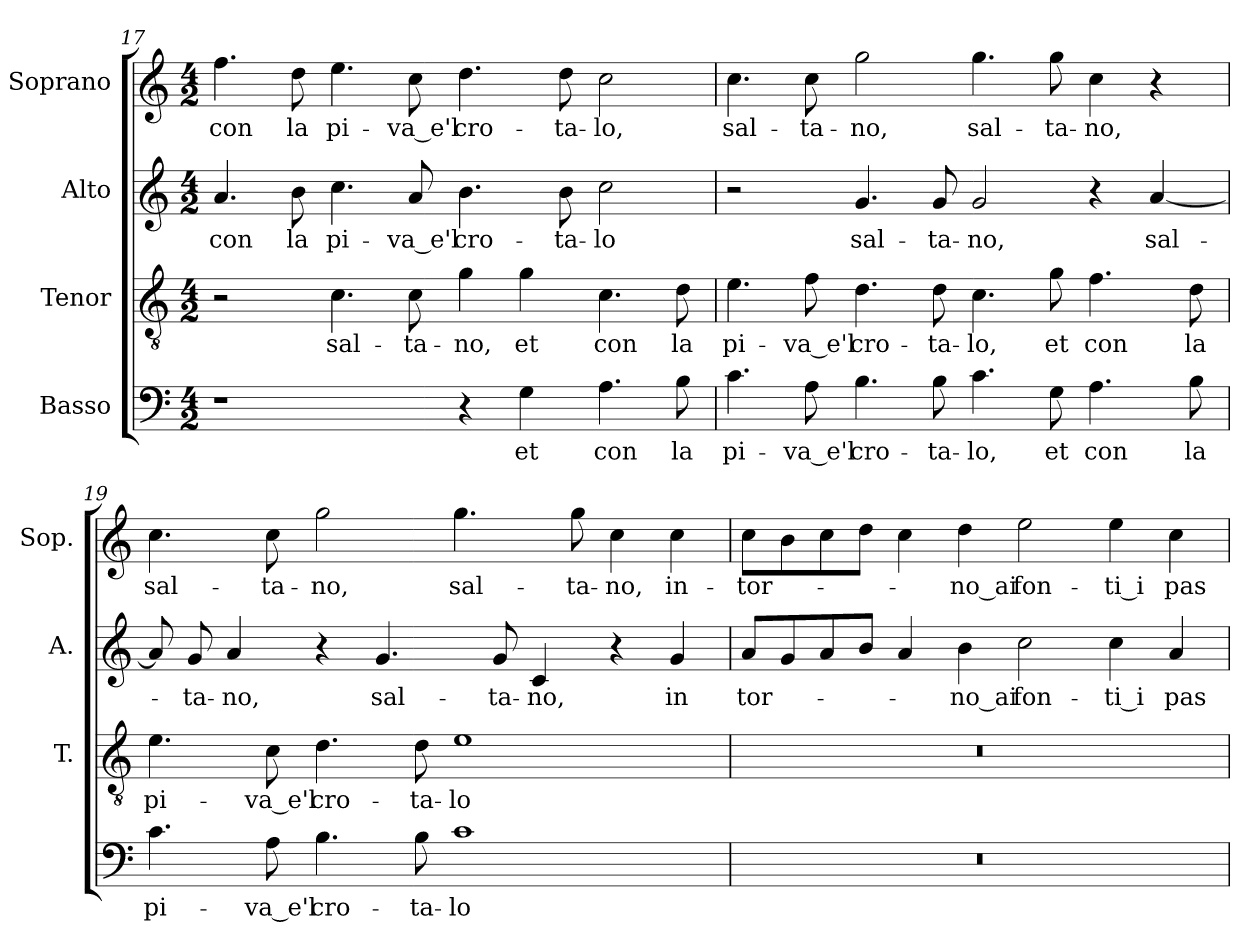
**kern	**text	**kern	**text	**kern	**text	**kern	**text
*part4	*part4	*part3	*part3	*part2	*part2	*part1	*part1
*staff4	*staff4	*staff3	*staff3	*staff2	*staff2	*staff1	*staff1
*I"Basso	*	*I"Tenor	*	*I"Alto	*	*I"Soprano	*
*	*	*I'T.	*	*I'A.	*	*I'Sop.	*
!!LO:LB:g=z
*clefF4	*	*clefGv2	*	*clefG2	*	*clefG2	*
*	*	*ITrd7c12	*	*	*	*	*
*k[]	*	*k[]	*	*k[]	*	*k[]	*
*C:	*	*C:	*	*C:	*	*C:	*
*M4/2	*	*M4/2	*	*M4/2	*	*M4/2	*
=17	=17	=17	=17	=17	=17	=17	=17
!	!	!	!	!	!LO:LY:b:color=#000000	!	!
!	!	!	!	!	!	!	!LO:LY:b:color=#000000
1r	.	2r	.	4.ai/	con	4.ffi\	con
!	!	!	!	!	!LO:LY:b:color=#000000	!	!
!	!	!	!	!	!	!	!LO:LY:b:color=#000000
.	.	.	.	8bi\	la	8ddi\	la
!	!	!	!LO:LY:b:color=#000000	!	!	!	!
!	!	!	!	!	!LO:LY:b:color=#000000	!	!
!	!	!	!	!	!	!	!LO:LY:b:color=#000000
.	.	4.Ci\	sal-	4.cci\	pi-	4.eei\	pi-
!	!	!	!LO:LY:b:color=#000000	!	!	!	!
!	!	!	!	!	!LO:LY:b:color=#000000	!	!
!	!	!	!	!	!	!	!LO:LY:b:color=#000000
.	.	8Ci\	-ta-	8ai/	-va_e'l	8cci\	-va_e'l
!	!	!	!LO:LY:b:color=#000000	!	!	!	!
!	!	!	!	!	!LO:LY:b:color=#000000	!	!
!	!	!	!	!	!	!	!LO:LY:b:color=#000000
4r	.	4Gi\	-no,	4.bi\	cro-	4.ddi\	cro-
!	!LO:LY:b:color=#000000	!	!	!	!	!	!
!	!	!	!LO:LY:b:color=#000000	!	!	!	!
4Gi\	et	4Gi\	et	.	.	.	.
!	!	!	!	!	!LO:LY:b:color=#000000	!	!
!	!	!	!	!	!	!	!LO:LY:b:color=#000000
.	.	.	.	8bi\	-ta-	8ddi\	-ta-
!	!LO:LY:b:color=#000000	!	!	!	!	!	!
!	!	!	!LO:LY:b:color=#000000	!	!	!	!
!	!	!	!	!	!LO:LY:b:color=#000000	!	!
!	!	!	!	!	!	!	!LO:LY:b:color=#000000
4.Ai\	con	4.Ci\	con	2cci\	-lo	2cci\	-lo,
!	!LO:LY:b:color=#000000	!	!	!	!	!	!
!	!	!	!LO:LY:b:color=#000000	!	!	!	!
8Bi\	la	8Di\	la	.	.	.	.
=18	=18	=18	=18	=18	=18	=18	=18
!	!LO:LY:b:color=#000000	!	!	!	!	!	!
!	!	!	!LO:LY:b:color=#000000	!	!	!	!
!	!	!	!	!	!	!	!LO:LY:b:color=#000000
4.ci\	pi-	4.Ei\	pi-	2r	.	4.cci\	sal-
!	!LO:LY:b:color=#000000	!	!	!	!	!	!
!	!	!	!LO:LY:b:color=#000000	!	!	!	!
!	!	!	!	!	!	!	!LO:LY:b:color=#000000
8Ai\	-va_e'l	8Fi\	-va_e'l	.	.	8cci\	-ta-
!	!LO:LY:b:color=#000000	!	!	!	!	!	!
!	!	!	!LO:LY:b:color=#000000	!	!	!	!
!	!	!	!	!	!LO:LY:b:color=#000000	!	!
!	!	!	!	!	!	!	!LO:LY:b:color=#000000
4.Bi\	cro-	4.Di\	cro-	4.gi/	sal-	2ggi\	-no,
!	!LO:LY:b:color=#000000	!	!	!	!	!	!
!	!	!	!LO:LY:b:color=#000000	!	!	!	!
!	!	!	!	!	!LO:LY:b:color=#000000	!	!
8Bi\	-ta-	8Di\	-ta-	8gi/	-ta-	.	.
!	!LO:LY:b:color=#000000	!	!	!	!	!	!
!	!	!	!LO:LY:b:color=#000000	!	!	!	!
!	!	!	!	!	!LO:LY:b:color=#000000	!	!
!	!	!	!	!	!	!	!LO:LY:b:color=#000000
4.ci\	-lo,	4.Ci\	-lo,	2gi/	-no,	4.ggi\	sal-
!	!LO:LY:b:color=#000000	!	!	!	!	!	!
!	!	!	!LO:LY:b:color=#000000	!	!	!	!
!	!	!	!	!	!	!	!LO:LY:b:color=#000000
8Gi\	et	8Gi\	et	.	.	8ggi\	-ta-
!	!LO:LY:b:color=#000000	!	!	!	!	!	!
!	!	!	!LO:LY:b:color=#000000	!	!	!	!
!	!	!	!	!	!	!	!LO:LY:b:color=#000000
4.Ai\	con	4.Fi\	con	4r	.	4cci\	-no,
!	!	!	!	!	!LO:LY:b:color=#000000	!	!
.	.	.	.	[<4ai/	sal-	4r	.
!	!LO:LY:b:color=#000000	!	!	!	!	!	!
!	!	!	!LO:LY:b:color=#000000	!	!	!	!
8Bi\	la	8Di\	la	.	.	.	.
=19	=19	=19	=19	=19	=19	=19	=19
!	!LO:LY:b:color=#000000	!	!	!	!	!	!
!	!	!	!LO:LY:b:color=#000000	!	!	!	!
!	!	!	!	!	!	!	!LO:LY:b:color=#000000
4.ci\	pi-	4.Ei\	pi-	8ai/]	.	4.cci\	sal-
!	!	!	!	!	!LO:LY:b:color=#000000	!	!
.	.	.	.	8gi/	-ta-	.	.
!	!	!	!	!	!LO:LY:b:color=#000000	!	!
.	.	.	.	4ai/	-no,	.	.
!	!LO:LY:b:color=#000000	!	!	!	!	!	!
!	!	!	!LO:LY:b:color=#000000	!	!	!	!
!	!	!	!	!	!	!	!LO:LY:b:color=#000000
8Ai\	-va_e'l	8Ci\	-va_e'l	.	.	8cci\	-ta-
!	!LO:LY:b:color=#000000	!	!	!	!	!	!
!	!	!	!LO:LY:b:color=#000000	!	!	!	!
!	!	!	!	!	!	!	!LO:LY:b:color=#000000
4.Bi\	cro-	4.Di\	cro-	4r	.	2ggi\	-no,
!	!	!	!	!	!LO:LY:b:color=#000000	!	!
.	.	.	.	4.gi/	sal-	.	.
!	!LO:LY:b:color=#000000	!	!	!	!	!	!
!	!	!	!LO:LY:b:color=#000000	!	!	!	!
8Bi\	-ta-	8Di\	-ta-	.	.	.	.
!	!LO:LY:b:color=#000000	!	!	!	!	!	!
!	!	!	!LO:LY:b:color=#000000	!	!	!	!
!	!	!	!	!	!	!	!LO:LY:b:color=#000000
1ci	-lo	1Ei	-lo	.	.	4.ggi\	sal-
!	!	!	!	!	!LO:LY:b:color=#000000	!	!
.	.	.	.	8gi/	-ta-	.	.
!	!	!	!	!	!LO:LY:b:color=#000000	!	!
.	.	.	.	4ci/	-no,	.	.
!	!	!	!	!	!	!	!LO:LY:b:color=#000000
.	.	.	.	.	.	8ggi\	-ta-
!	!	!	!	!	!	!	!LO:LY:b:color=#000000
.	.	.	.	4r	.	4cci\	-no,
!	!	!	!	!	!LO:LY:b:color=#000000	!	!
!	!	!	!	!	!	!	!LO:LY:b:color=#000000
.	.	.	.	4gi/	in	4cci\	in-
!!LO:LB:g=z
=20	=20	=20	=20	=20	=20	=20	=20
!LO:N:vis=1	!	!LO:N:vis=1	!	!	!	!	!
!	!	!	!	!	!LO:LY:b:color=#000000	!	!
!	!	!	!	!	!	!	!LO:LY:b:color=#000000
0r	.	0r	.	8ai/L	tor-	8cci\L	-tor-
.	.	.	.	8gi/	.	8bi\	.
.	.	.	.	8ai/	.	8cci\	.
.	.	.	.	8bi/J	.	8ddi\J	.
.	.	.	.	4ai/	.	4cci\	.
!	!	!	!	!	!LO:LY:b:color=#000000	!	!
!	!	!	!	!	!	!	!LO:LY:b:color=#000000
.	.	.	.	4bi\	-no_ai	4ddi\	-no_ai
!	!	!	!	!	!LO:LY:b:color=#000000	!	!
!	!	!	!	!	!	!	!LO:LY:b:color=#000000
.	.	.	.	2cci\	fon-	2eei\	fon-
!	!	!	!	!	!LO:LY:b:color=#000000	!	!
!	!	!	!	!	!	!	!LO:LY:b:color=#000000
.	.	.	.	4cci\	-ti_i	4eei\	-ti_i
!	!	!	!	!	!LO:LY:b:color=#000000	!	!
!	!	!	!	!	!	!	!LO:LY:b:color=#000000
.	.	.	.	4ai/	pas-	4cci\	pas-
=	=	=	=	=	=	=	=
*-	*-	*-	*-	*-	*-	*-	*-
